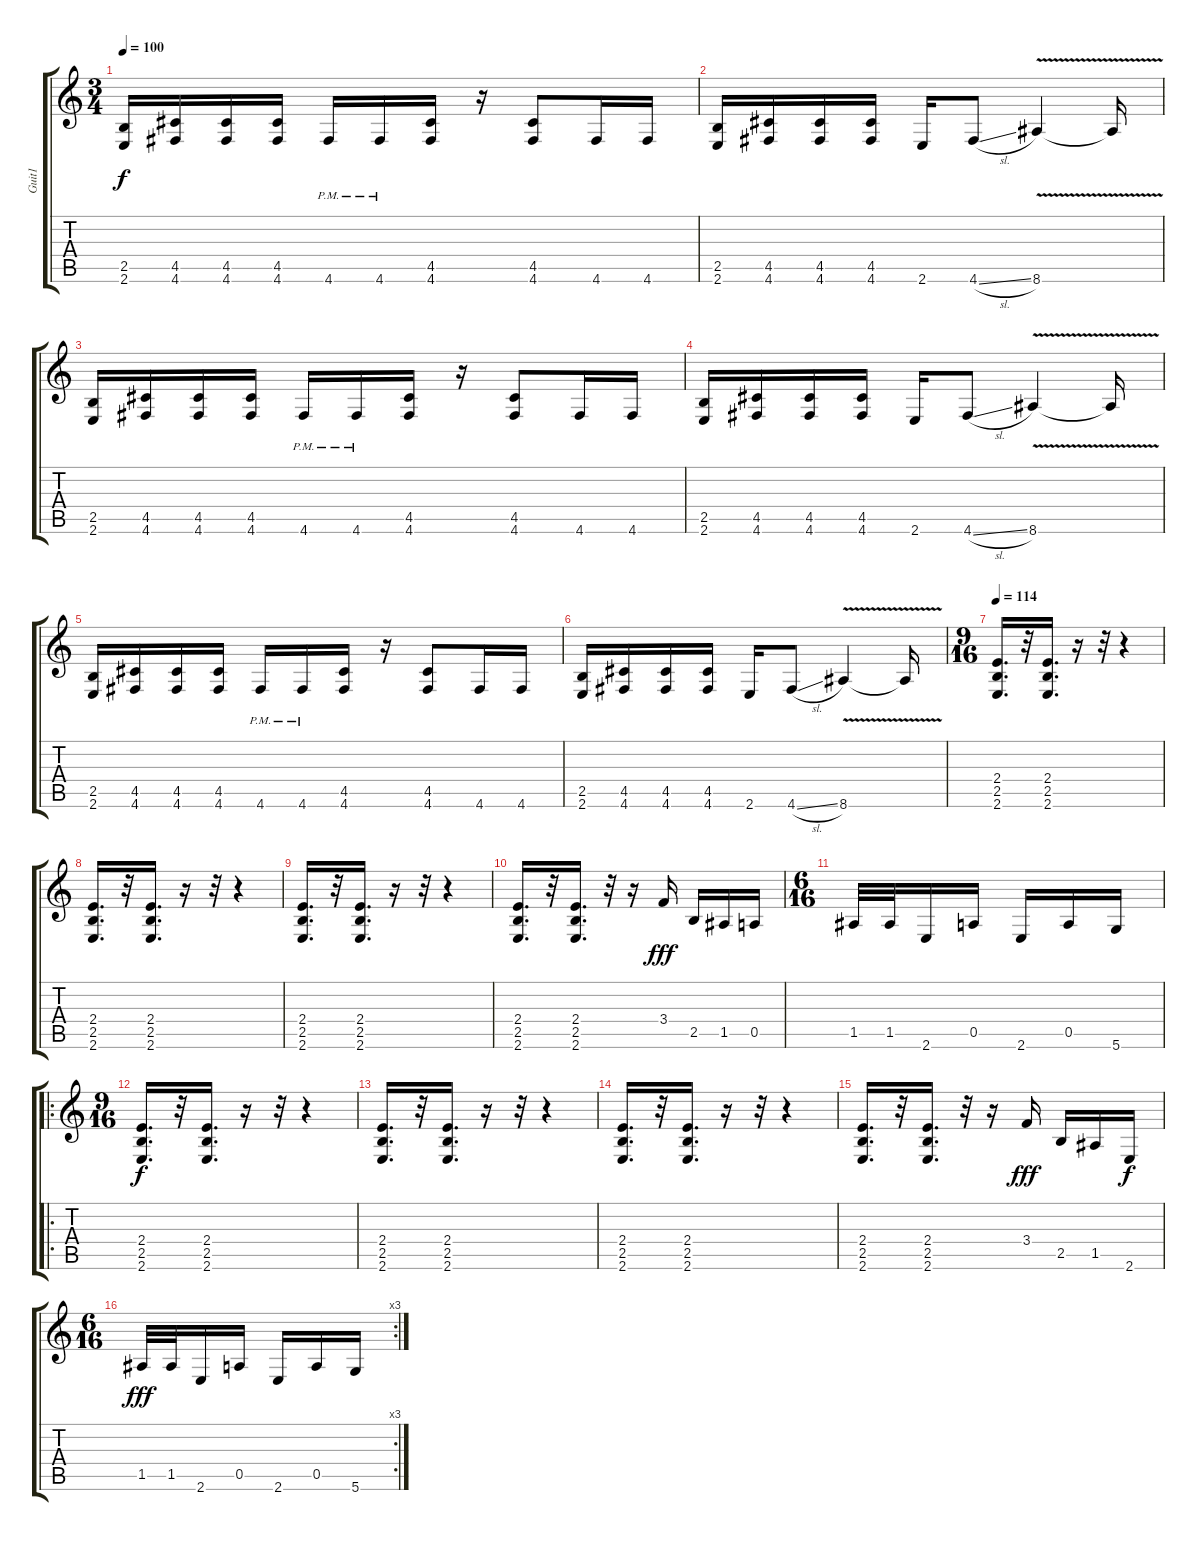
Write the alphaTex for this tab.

\track ("Guit1" "Guit1") {instrument distortionguitar}
\staff {score tabs}
\tuning (E4 B3 G3 D3 A2 D2) {hide}
\ts (3 4)
\tempo 100
\clef g2
\ks c
(2.5 2.6).16{dy f} (4.5 4.6).16 (4.5 4.6).16 (4.5 4.6).16 4.6{pm}.16 4.6{pm}.16 (4.5 4.6).16 r.16 (4.5 4.6).8 4.6.16 4.6.16 |
(2.5 2.6).16 (4.5 4.6).16 (4.5 4.6).16 (4.5 4.6).16 2.6.16 4.6{sl}.8 8.6{v}.4 8.6{t}.16 |
(2.5 2.6).16 (4.5 4.6).16 (4.5 4.6).16 (4.5 4.6).16 4.6{pm}.16 4.6{pm}.16 (4.5 4.6).16 r.16 (4.5 4.6).8 4.6.16 4.6.16 |
(2.5 2.6).16 (4.5 4.6).16 (4.5 4.6).16 (4.5 4.6).16 2.6.16 4.6{sl}.8 8.6{v}.4 8.6{t}.16 |
(2.5 2.6).16 (4.5 4.6).16 (4.5 4.6).16 (4.5 4.6).16 4.6{pm}.16 4.6{pm}.16 (4.5 4.6).16 r.16 (4.5 4.6).8 4.6.16 4.6.16 |
(2.5 2.6).16 (4.5 4.6).16 (4.5 4.6).16 (4.5 4.6).16 2.6.16 4.6{sl}.8 8.6{v}.4 8.6{t}.16 |
\ts (9 16)
\tempo 114
(2.4 2.5 2.6).16{d} r.32 (2.4 2.5 2.6).16{d} r.16 r.32 r.4 |
(2.4 2.5 2.6).16{d} r.32 (2.4 2.5 2.6).16{d} r.16 r.32 r.4 |
(2.4 2.5 2.6).16{d} r.32 (2.4 2.5 2.6).16{d} r.16 r.32 r.4 |
(2.4 2.5 2.6).16{d} r.32 (2.4 2.5 2.6).16{d} r.32 r.16 3.4.16{dy fff} 2.5.16 1.5.16 0.5.16 |
\ts (6 16)
1.5.32 1.5.32 2.6.16 0.5.16 2.6.16 0.5.16 5.6.16 |
\ro
\ts (9 16)
(2.4 2.5 2.6).16{d dy f} r.32 (2.4 2.5 2.6).16{d} r.16 r.32 r.4 |
(2.4 2.5 2.6).16{d} r.32 (2.4 2.5 2.6).16{d} r.16 r.32 r.4 |
(2.4 2.5 2.6).16{d} r.32 (2.4 2.5 2.6).16{d} r.16 r.32 r.4 |
(2.4 2.5 2.6).16{d} r.32 (2.4 2.5 2.6).16{d} r.32 r.16 3.4.16{dy fff} 2.5.16 1.5.16 2.6.16{dy f} |
\rc 3
\ts (6 16)
1.5.32{dy fff} 1.5.32 2.6.16 0.5.16 2.6.16 0.5.16 5.6.16
